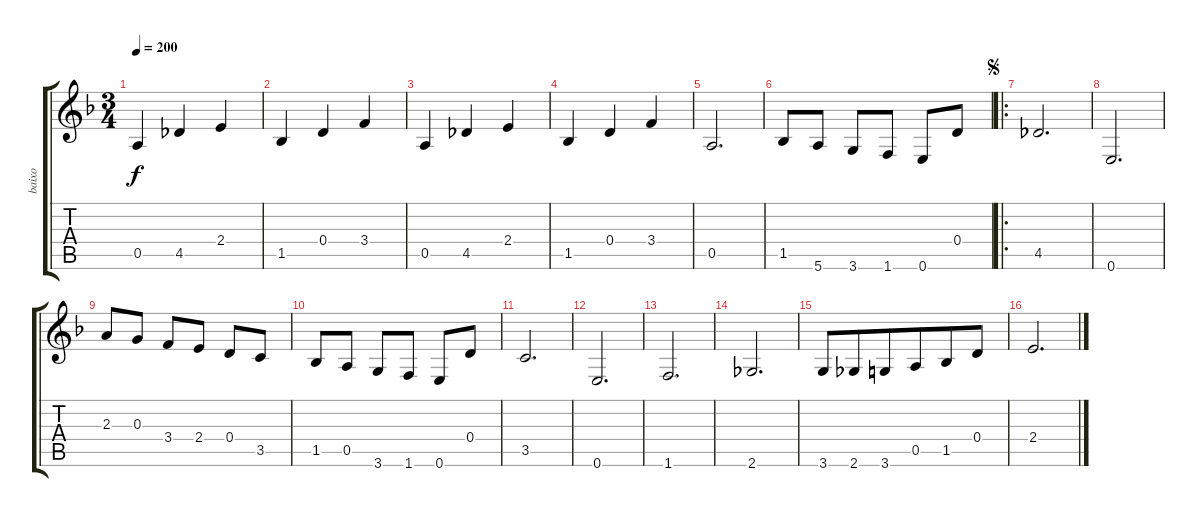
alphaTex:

\track ("baixo" "baixo") {instrument acousticguitarnylon}
\staff {score tabs}
\tuning (E4 B3 G3 D3 A2 E2) {hide}
\ts (3 4)
\tempo 200
\clef g2
\ks dminor
0.5.4{dy f} 4.5.4 2.4.4 |
1.5.4 0.4.4 3.4.4 |
0.5.4 4.5.4 2.4.4 |
1.5.4 0.4.4 3.4.4 |
0.5.2{d} |
1.5.8 5.6.8 3.6.8 1.6.8 0.6.8 0.4.8 |
\ro
\jump segno
4.5.2{d} |
0.6.2{d} |
2.3.8 0.3.8 3.4.8 2.4.8 0.4.8 3.5.8 |
1.5.8 0.5.8 3.6.8 1.6.8 0.6.8 0.4.8 |
3.5.2{d} |
0.6.2{d} |
1.6.2{d} |
2.6.2{d} |
3.6.8 2.6.8{beam merge} 3.6.8 0.5.8{beam merge} 1.5.8 0.4.8 |
2.4.2{d}
